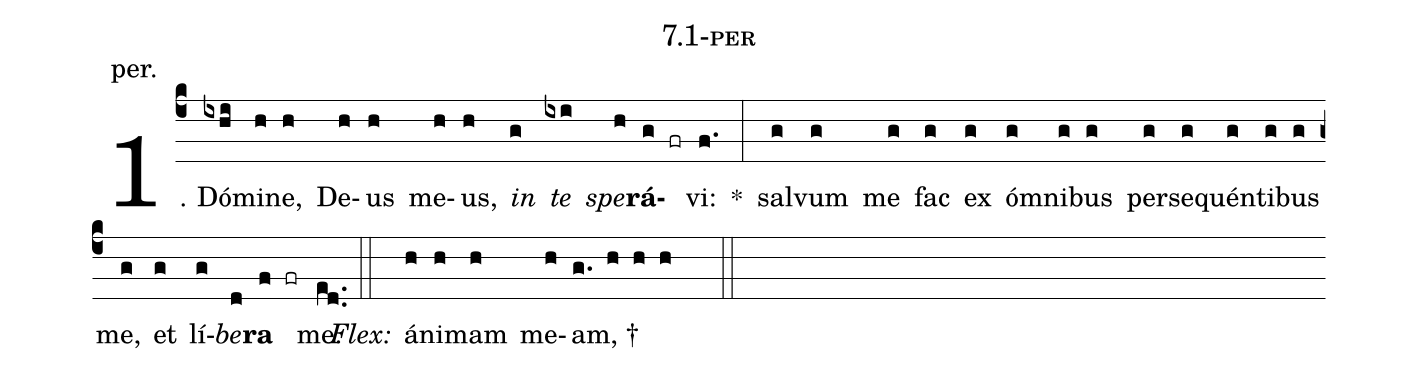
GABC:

name: 7.1-per;
annotation: per.;
%%
(c4)1. Dó(ixhi)mi(h)ne,(h) De(h)us(h) me(h)us,(h) <i>in</i>(g) <i>te</i>(ixi) <i>spe</i>(h)<b>rá</b>(g fr)vi:(f.) *(:) sal(g)vum(g) me(g) fac(g) ex(g) óm(g)ni(g)bus(g) per(g)se(g)quén(g)ti(g)bus(g) me,(g) et(g) lí(g)<i>be</i>(d)<b>ra</b>(f fr) me.(ed..) (::)
<i>Flex:</i>()  á(h)ni(h)mam(h) me(h)am, †(g. h h h  ::)
